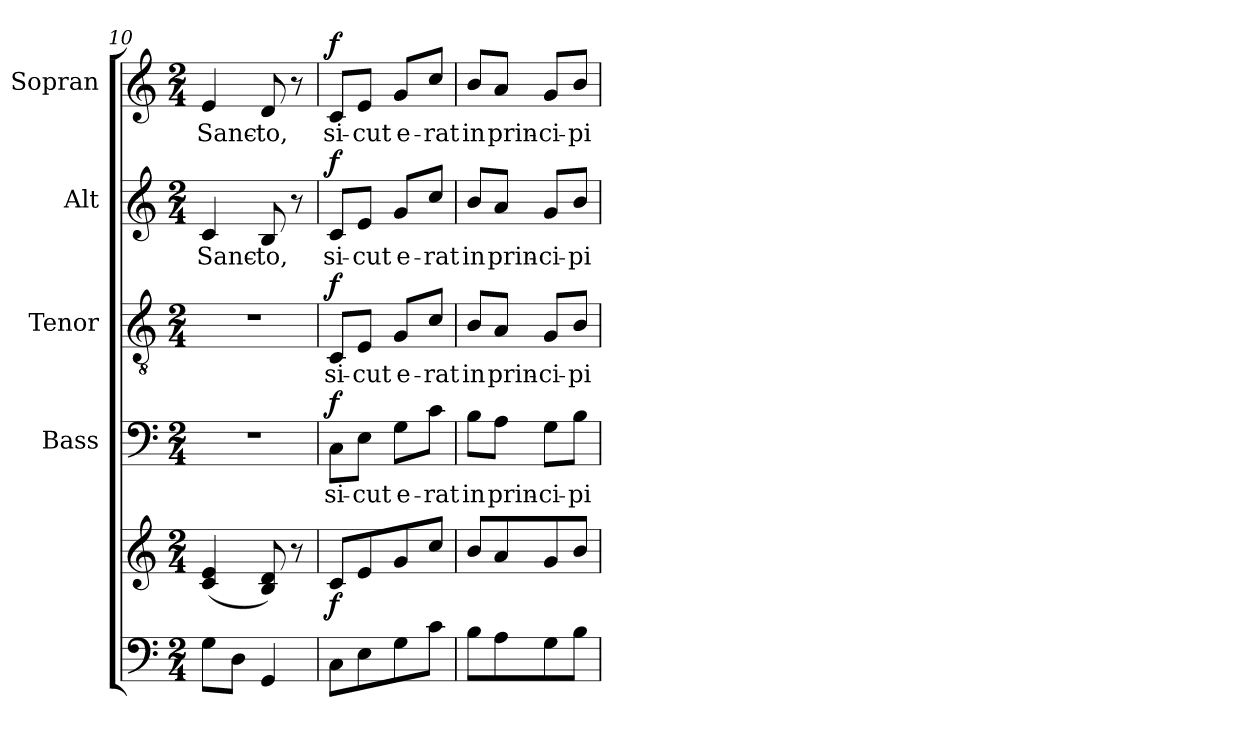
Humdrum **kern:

**kern	**kern	**dynam	**kern	**text	**dynam	**kern	**text	**dynam	**kern	**text	**dynam	**kern	**text	**dynam
*part5	*part5	*part5	*part4	*part4	*part4	*part3	*part3	*part3	*part2	*part2	*part2	*part1	*part1	*part1
*staff6	*staff5	*staff5/6	*staff4	*staff4	*staff4	*staff3	*staff3	*staff3	*staff2	*staff2	*staff2	*staff1	*staff1	*staff1
*	*	*	*I"Bass	*	*	*I"Tenor	*	*	*I"Alt	*	*	*I"Sopran	*	*
*	*	*	*I'B.	*	*	*I'T.	*	*	*I'A.	*	*	*I'S.	*	*
*clefF4	*clefG2	*	*clefF4	*	*	*clefGv2	*	*	*clefG2	*	*	*clefG2	*	*
*k[]	*k[]	*	*k[]	*	*	*k[]	*	*	*k[]	*	*	*k[]	*	*
*C:	*C:	*	*C:	*	*	*C:	*	*	*C:	*	*	*C:	*	*
*M2/4	*M2/4	*	*M2/4	*	*	*M2/4	*	*	*M2/4	*	*	*M2/4	*	*
=10	=10	=10	=10	=10	=10	=10	=10	=10	=10	=10	=10	=10	=10	=10
!	!	!	!	!	!	!	!	!	!	!LO:LY:b	!	!	!LO:LY:b	!
8G\L	(<4c/ 4e/	.	2r	.	.	2r	.	.	4c/	Sanc-	.	4e/	Sanc-	.
8D\J	.	.	.	.	.	.	.	.	.	.	.	.	.	.
!	!	!	!	!	!	!	!	!	!	!LO:LY:b	!	!	!LO:LY:b	!
4GG/	8B/ 8d/)	.	.	.	.	.	.	.	8B/	-to,	.	8d/	-to,	.
.	8r	.	.	.	.	.	.	.	8r	.	.	8r	.	.
=11	=11	=11	=11	=11	=11	=11	=11	=11	=11	=11	=11	=11	=11	=11
!	!	!LO:DY:b	!	!LO:LY:b	!LO:DY:a	!	!LO:LY:b	!LO:DY:a	!	!LO:LY:b	!LO:DY:a	!	!LO:LY:b	!LO:DY:a
8C\L	8c/L	f	8C\L	si-	f	8C/L	si-	f	8c/L	si-	f	8c/L	si-	f
!	!	!	!	!LO:LY:b	!	!	!LO:LY:b	!	!	!LO:LY:b	!	!	!LO:LY:b	!
8E\	8e/	.	8E\J	-cut	.	8E/J	-cut	.	8e/J	-cut	.	8e/J	-cut	.
!	!	!	!	!LO:LY:b	!	!	!LO:LY:b	!	!	!LO:LY:b	!	!	!LO:LY:b	!
8G\	8g/	.	8G\L	e-	.	8G/L	e-	.	8g/L	e-	.	8g/L	e-	.
!	!	!	!	!LO:LY:b	!	!	!LO:LY:b	!	!	!LO:LY:b	!	!	!LO:LY:b	!
8c\J	8cc/J	.	8c\J	-rat	.	8c/J	-rat	.	8cc/J	-rat	.	8cc/J	-rat	.
=12	=12	=12	=12	=12	=12	=12	=12	=12	=12	=12	=12	=12	=12	=12
!	!	!	!	!LO:LY:b	!	!	!LO:LY:b	!	!	!LO:LY:b	!	!	!LO:LY:b	!
8B\L	8b/L	.	8B\L	in	.	8B/L	in	.	8b/L	in	.	8b/L	in	.
!	!	!	!	!LO:LY:b	!	!	!LO:LY:b	!	!	!LO:LY:b	!	!	!LO:LY:b	!
8A\	8a/	.	8A\J	prin-	.	8A/J	prin-	.	8a/J	prin-	.	8a/J	prin-	.
!	!	!	!	!LO:LY:b	!	!	!LO:LY:b	!	!	!LO:LY:b	!	!	!LO:LY:b	!
8G\	8g/	.	8G\L	-ci-	.	8G/L	-ci-	.	8g/L	-ci-	.	8g/L	-ci-	.
!	!	!	!	!LO:LY:b	!	!	!LO:LY:b	!	!	!LO:LY:b	!	!	!LO:LY:b	!
8B\J	8b/J	.	8B\J	-pi-	.	8B/J	-pi-	.	8b/J	-pi-	.	8b/J	-pi-	.
=	=	=	=	=	=	=	=	=	=	=	=	=	=	=
*-	*-	*-	*-	*-	*-	*-	*-	*-	*-	*-	*-	*-	*-	*-
